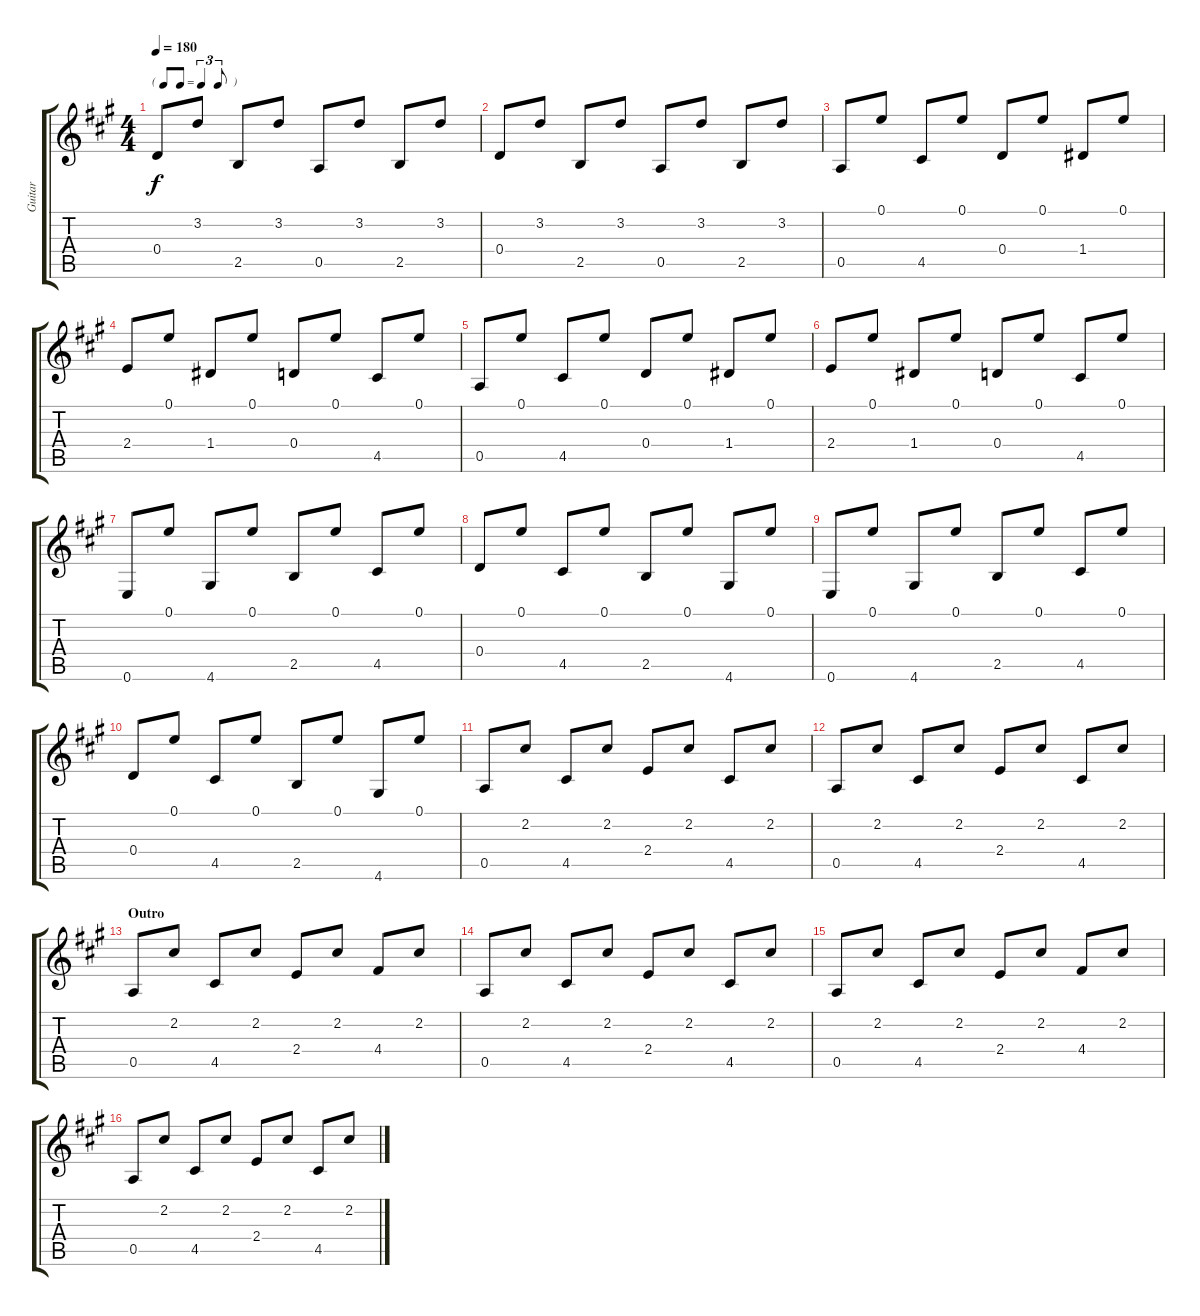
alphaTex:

\track ("Guitar" "Guitar") {instrument electricguitarclean}
\staff {score tabs}
\tuning (E4 B3 G3 D3 A2 E2) {hide}
\ts (4 4)
\tf triplet8th
\tempo 180
\clef g2
\ks a
0.4.8{dy f} 3.2.8 2.5.8 3.2.8 0.5.8 3.2.8 2.5.8 3.2.8 |
0.4.8 3.2.8 2.5.8 3.2.8 0.5.8 3.2.8 2.5.8 3.2.8 |
0.5.8 0.1.8 4.5.8 0.1.8 0.4.8 0.1.8 1.4.8 0.1.8 |
2.4.8 0.1.8 1.4.8 0.1.8 0.4.8 0.1.8 4.5.8 0.1.8 |
0.5.8 0.1.8 4.5.8 0.1.8 0.4.8 0.1.8 1.4.8 0.1.8 |
2.4.8 0.1.8 1.4.8 0.1.8 0.4.8 0.1.8 4.5.8 0.1.8 |
0.6.8 0.1.8 4.6.8 0.1.8 2.5.8 0.1.8 4.5.8 0.1.8 |
0.4.8 0.1.8 4.5.8 0.1.8 2.5.8 0.1.8 4.6.8 0.1.8 |
0.6.8 0.1.8 4.6.8 0.1.8 2.5.8 0.1.8 4.5.8 0.1.8 |
0.4.8 0.1.8 4.5.8 0.1.8 2.5.8 0.1.8 4.6.8 0.1.8 |
0.5.8 2.2.8 4.5.8 2.2.8 2.4.8 2.2.8 4.5.8 2.2.8 |
0.5.8 2.2.8 4.5.8 2.2.8 2.4.8 2.2.8 4.5.8 2.2.8 |
\section ("" "Outro")
0.5.8 2.2.8 4.5.8 2.2.8 2.4.8 2.2.8 4.4.8 2.2.8 |
0.5.8 2.2.8 4.5.8 2.2.8 2.4.8 2.2.8 4.5.8 2.2.8 |
0.5.8 2.2.8 4.5.8 2.2.8 2.4.8 2.2.8 4.4.8 2.2.8 |
0.5.8 2.2.8 4.5.8 2.2.8 2.4.8 2.2.8 4.5.8 2.2.8
